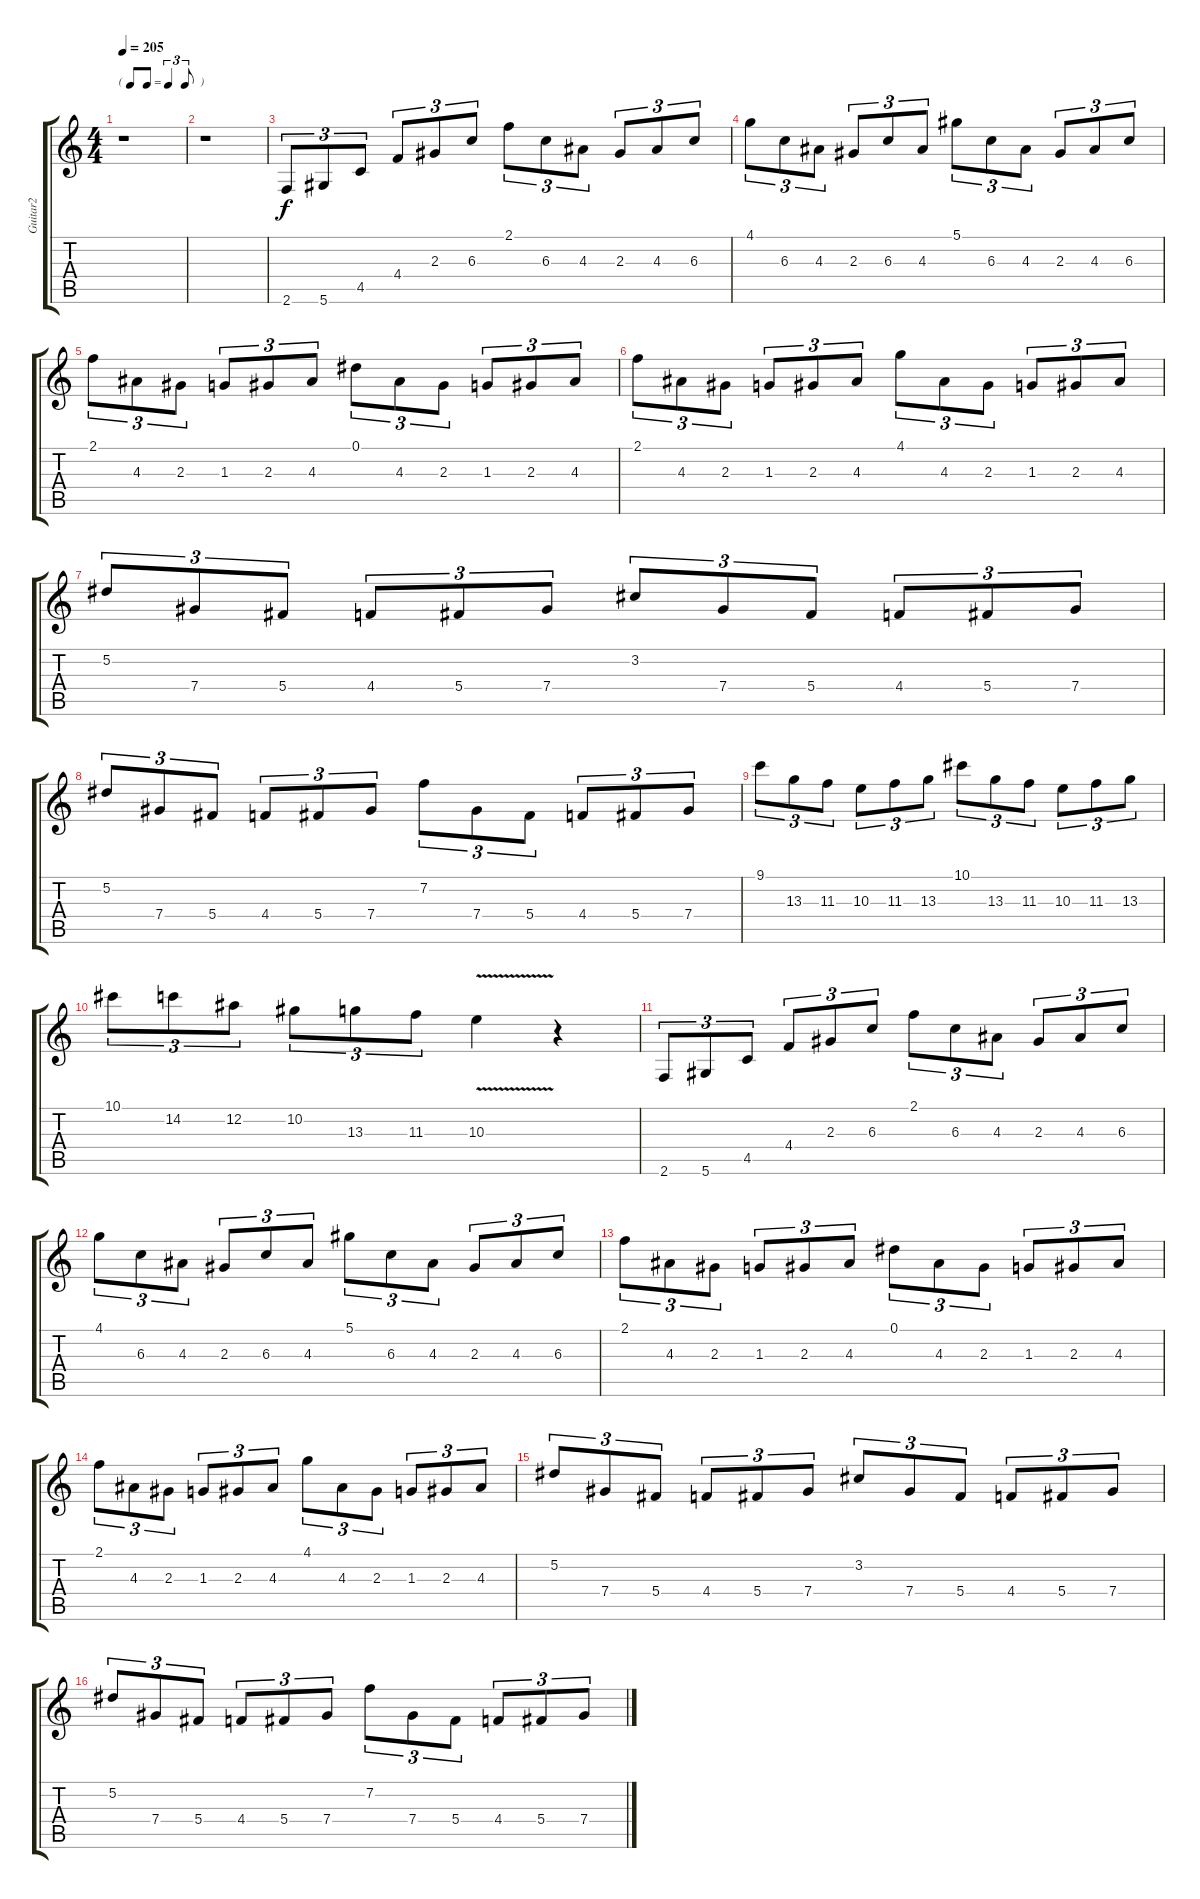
\track ("Guitar2" "Guitar2") {instrument distortionguitar}
\staff {score tabs}
\tuning (Eb4 Bb3 Gb3 Db3 Ab2 Eb2) {hide}
\ts (4 4)
\tf triplet8th
\tempo 205
\clef g2
\ks c
r.1{dy f} |
r.1 |
2.6.8{tu (3 2)} 5.6.8{tu (3 2)} 4.5.8{tu (3 2)} 4.4.8{tu (3 2)} 2.3.8{tu (3 2)} 6.3.8{tu (3 2)} 2.1.8{tu (3 2)} 6.3.8{tu (3 2)} 4.3.8{tu (3 2)} 2.3.8{tu (3 2)} 4.3.8{tu (3 2)} 6.3.8{tu (3 2)} |
4.1.8{tu (3 2)} 6.3.8{tu (3 2)} 4.3.8{tu (3 2)} 2.3.8{tu (3 2)} 6.3.8{tu (3 2)} 4.3.8{tu (3 2)} 5.1.8{tu (3 2)} 6.3.8{tu (3 2)} 4.3.8{tu (3 2)} 2.3.8{tu (3 2)} 4.3.8{tu (3 2)} 6.3.8{tu (3 2)} |
2.1.8{tu (3 2)} 4.3.8{tu (3 2)} 2.3.8{tu (3 2)} 1.3.8{tu (3 2)} 2.3.8{tu (3 2)} 4.3.8{tu (3 2)} 0.1.8{tu (3 2)} 4.3.8{tu (3 2)} 2.3.8{tu (3 2)} 1.3.8{tu (3 2)} 2.3.8{tu (3 2)} 4.3.8{tu (3 2)} |
2.1.8{tu (3 2)} 4.3.8{tu (3 2)} 2.3.8{tu (3 2)} 1.3.8{tu (3 2)} 2.3.8{tu (3 2)} 4.3.8{tu (3 2)} 4.1.8{tu (3 2)} 4.3.8{tu (3 2)} 2.3.8{tu (3 2)} 1.3.8{tu (3 2)} 2.3.8{tu (3 2)} 4.3.8{tu (3 2)} |
5.2.8{tu (3 2)} 7.4.8{tu (3 2)} 5.4.8{tu (3 2)} 4.4.8{tu (3 2)} 5.4.8{tu (3 2)} 7.4.8{tu (3 2)} 3.2.8{tu (3 2)} 7.4.8{tu (3 2)} 5.4.8{tu (3 2)} 4.4.8{tu (3 2)} 5.4.8{tu (3 2)} 7.4.8{tu (3 2)} |
5.2.8{tu (3 2)} 7.4.8{tu (3 2)} 5.4.8{tu (3 2)} 4.4.8{tu (3 2)} 5.4.8{tu (3 2)} 7.4.8{tu (3 2)} 7.2.8{tu (3 2)} 7.4.8{tu (3 2)} 5.4.8{tu (3 2)} 4.4.8{tu (3 2)} 5.4.8{tu (3 2)} 7.4.8{tu (3 2)} |
9.1.8{tu (3 2)} 13.3.8{tu (3 2)} 11.3.8{tu (3 2)} 10.3.8{tu (3 2)} 11.3.8{tu (3 2)} 13.3.8{tu (3 2)} 10.1.8{tu (3 2)} 13.3.8{tu (3 2)} 11.3.8{tu (3 2)} 10.3.8{tu (3 2)} 11.3.8{tu (3 2)} 13.3.8{tu (3 2)} |
10.1.8{tu (3 2)} 14.2.8{tu (3 2)} 12.2.8{tu (3 2)} 10.2.8{tu (3 2)} 13.3.8{tu (3 2)} 11.3.8{tu (3 2)} 10.3{v}.4 r.4 |
2.6.8{tu (3 2)} 5.6.8{tu (3 2)} 4.5.8{tu (3 2)} 4.4.8{tu (3 2)} 2.3.8{tu (3 2)} 6.3.8{tu (3 2)} 2.1.8{tu (3 2)} 6.3.8{tu (3 2)} 4.3.8{tu (3 2)} 2.3.8{tu (3 2)} 4.3.8{tu (3 2)} 6.3.8{tu (3 2)} |
4.1.8{tu (3 2)} 6.3.8{tu (3 2)} 4.3.8{tu (3 2)} 2.3.8{tu (3 2)} 6.3.8{tu (3 2)} 4.3.8{tu (3 2)} 5.1.8{tu (3 2)} 6.3.8{tu (3 2)} 4.3.8{tu (3 2)} 2.3.8{tu (3 2)} 4.3.8{tu (3 2)} 6.3.8{tu (3 2)} |
2.1.8{tu (3 2)} 4.3.8{tu (3 2)} 2.3.8{tu (3 2)} 1.3.8{tu (3 2)} 2.3.8{tu (3 2)} 4.3.8{tu (3 2)} 0.1.8{tu (3 2)} 4.3.8{tu (3 2)} 2.3.8{tu (3 2)} 1.3.8{tu (3 2)} 2.3.8{tu (3 2)} 4.3.8{tu (3 2)} |
2.1.8{tu (3 2)} 4.3.8{tu (3 2)} 2.3.8{tu (3 2)} 1.3.8{tu (3 2)} 2.3.8{tu (3 2)} 4.3.8{tu (3 2)} 4.1.8{tu (3 2)} 4.3.8{tu (3 2)} 2.3.8{tu (3 2)} 1.3.8{tu (3 2)} 2.3.8{tu (3 2)} 4.3.8{tu (3 2)} |
5.2.8{tu (3 2)} 7.4.8{tu (3 2)} 5.4.8{tu (3 2)} 4.4.8{tu (3 2)} 5.4.8{tu (3 2)} 7.4.8{tu (3 2)} 3.2.8{tu (3 2)} 7.4.8{tu (3 2)} 5.4.8{tu (3 2)} 4.4.8{tu (3 2)} 5.4.8{tu (3 2)} 7.4.8{tu (3 2)} |
5.2.8{tu (3 2)} 7.4.8{tu (3 2)} 5.4.8{tu (3 2)} 4.4.8{tu (3 2)} 5.4.8{tu (3 2)} 7.4.8{tu (3 2)} 7.2.8{tu (3 2)} 7.4.8{tu (3 2)} 5.4.8{tu (3 2)} 4.4.8{tu (3 2)} 5.4.8{tu (3 2)} 7.4.8{tu (3 2)}
